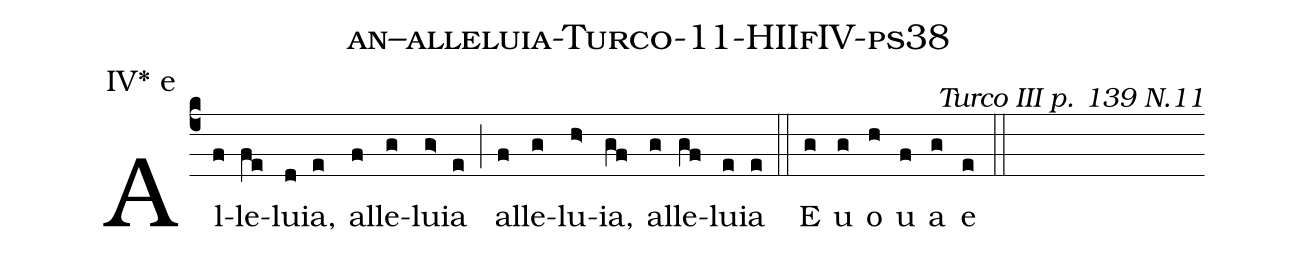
name: an--alleluia-Turco-11-HIIfIV-ps38;
commentary: Turco III p. 139 N.11;
annotation: IV* e;
%%
(c4) Al(f)le(fe)lu(d)ia,(e) al(f)le(g)lu(g>)ia(e) (;) al(f)le(g)lu(h>)ia,(gf) al(g)le(gf)lu(e)ia(e) (::) E(g) u(g) o(h) u(f) a(g) e(e) (::)
